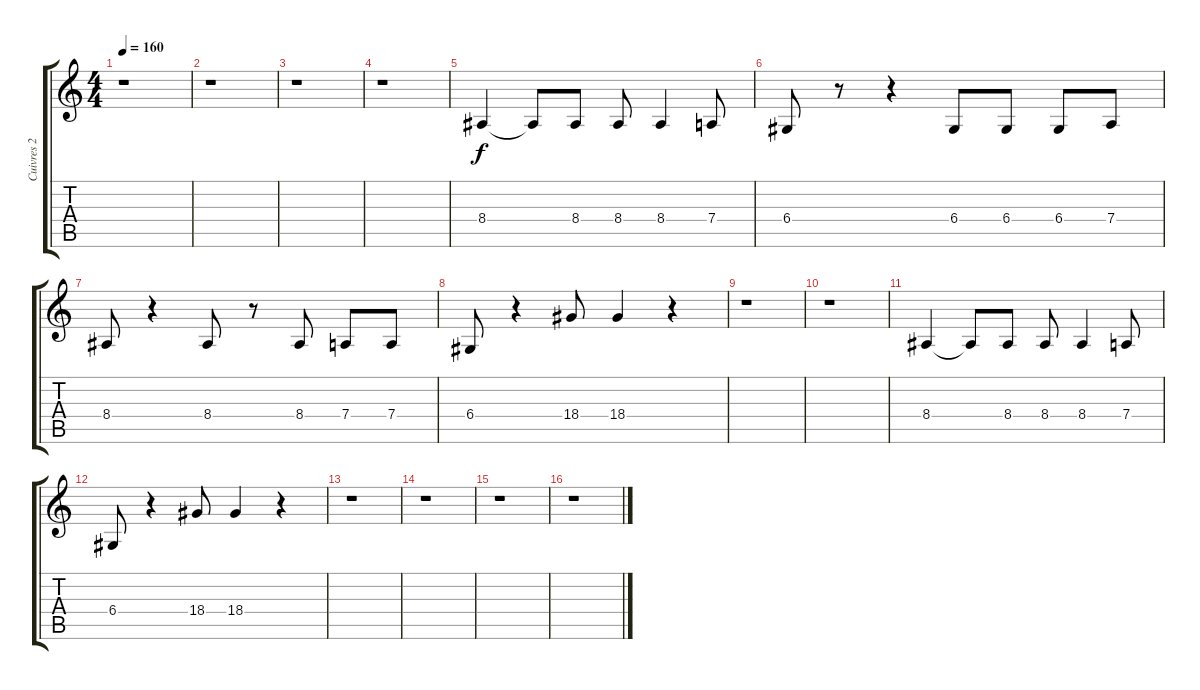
\track ("Cuivres 2" "Cuivres 2") {instrument trombone}
\staff {score tabs}
\tuning (E4 B3 G3 D3 A2 E2) {hide}
\ts (4 4)
\tempo 160
\clef g2
\ks c
r.1{dy f} |
r.1 |
r.1 |
r.1 |
8.4.4 8.4{t}.8 8.4.8 8.4.8 8.4.4 7.4.8 |
6.4.8 r.8 r.4 6.4.8 6.4.8 6.4.8 7.4.8 |
8.4.8 r.4 8.4.8 r.8 8.4.8 7.4.8 7.4.8 |
6.4.8 r.4 18.4.8 18.4.4 r.4 |
r.1 |
r.1 |
8.4.4 8.4{t}.8 8.4.8 8.4.8 8.4.4 7.4.8 |
6.4.8 r.4 18.4.8 18.4.4 r.4 |
r.1 |
r.1 |
r.1 |
r.1
